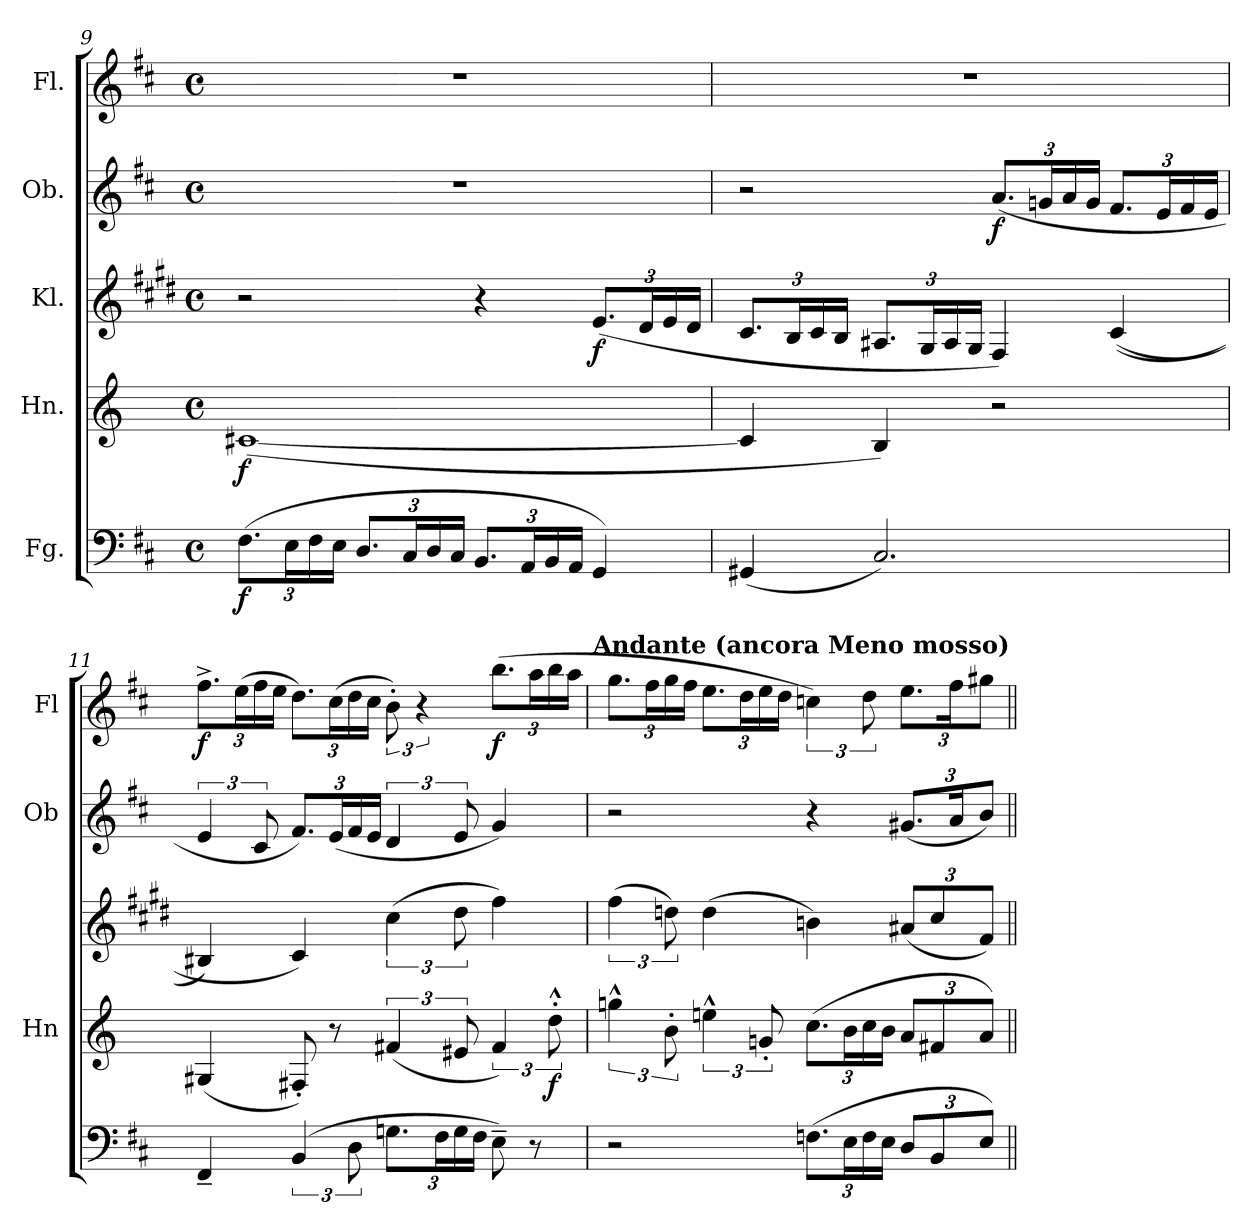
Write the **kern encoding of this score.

**kern	**dynam	**kern	**dynam	**kern	**dynam	**kern	**dynam	**kern	**dynam
*part5	*part5	*part4	*part4	*part3	*part3	*part2	*part2	*part1	*part1
*staff5	*staff5	*staff4	*staff4	*staff3	*staff3	*staff2	*staff2	*staff1	*staff1
*I"Fg.	*	*I"Hn.	*	*I"Kl.	*	*I"Ob.	*	*I"Fl.	*
*	*	*I'Hn	*	*	*	*I'Ob	*	*I'Fl	*
!!LO:PB:g=z
*clefF4	*	*clefG2	*	*clefG2	*	*clefG2	*	*clefG2	*
*	*	*ITrd4c7	*	*ITrd1c2	*	*	*	*	*
*k[f#c#]	*	*k[b-]	*	*k[f#c#]	*	*k[f#c#]	*	*k[f#c#]	*
*D:	*	*	*	*D:	*	*D:	*	*D:	*
*M4/4	*	*M4/4	*	*M4/4	*	*M4/4	*	*M4/4	*
*met(c)	*	*met(c)	*	*met(c)	*	*met(c)	*	*met(c)	*
*Xbrackettup	*	*	*	*	*	*	*	*	*
=9	=9	=9	=9	=9	=9	=9	=9	=9	=9
!	!LO:DY:b	!	!LO:DY:b	!	!	!	!	!	!
(>12.F#\L	f	(<[1F#X	f	2r	.	1r	.	1r	.
24E\L	.	.	.	.	.	.	.	.	.
24F#\	.	.	.	.	.	.	.	.	.
24E\JJ	.	.	.	.	.	.	.	.	.
12.D/L	.	.	.	.	.	.	.	.	.
24C#/L	.	.	.	.	.	.	.	.	.
24D/	.	.	.	.	.	.	.	.	.
24C#/JJ	.	.	.	.	.	.	.	.	.
12.BB/L	.	.	.	4r	.	.	.	.	.
24AA/L	.	.	.	.	.	.	.	.	.
24BB/	.	.	.	.	.	.	.	.	.
24AA/JJ	.	.	.	.	.	.	.	.	.
*	*	*	*	*Xbrackettup	*	*	*	*	*
!	!	!	!	!	!LO:DY:b	!	!	!	!
4GG/)	.	.	.	(<12.d/L	f	.	.	.	.
.	.	.	.	24c#/L	.	.	.	.	.
.	.	.	.	24d/	.	.	.	.	.
.	.	.	.	24c#/JJ	.	.	.	.	.
=10	=10	=10	=10	=10	=10	=10	=10	=10	=10
(<4GG#X/	.	4F#/]	.	12.B/L	.	2r	.	1r	.
.	.	.	.	24A/L	.	.	.	.	.
.	.	.	.	24B/	.	.	.	.	.
.	.	.	.	24A/JJ	.	.	.	.	.
2.C#/)	.	4E/)	.	12.G#X/L	.	.	.	.	.
.	.	.	.	24F#/L	.	.	.	.	.
.	.	.	.	24G#/	.	.	.	.	.
.	.	.	.	24F#/JJ	.	.	.	.	.
*	*	*	*	*	*	*Xbrackettup	*	*	*
!	!	!	!	!	!	!	!LO:DY:b	!	!
.	.	2r	.	4E/)	.	(<12.a/L	f	.	.
.	.	.	.	.	.	24gn/L	.	.	.
.	.	.	.	.	.	24a/	.	.	.
.	.	.	.	.	.	24g/JJ	.	.	.
.	.	.	.	(<(<4B/	.	12.f#/L	.	.	.
.	.	.	.	.	.	24e/L	.	.	.
.	.	.	.	.	.	24f#/	.	.	.
.	.	.	.	.	.	24e/JJ	.	.	.
=11	=11	=11	=11	=11	=11	=11	=11	=11	=11
*	*	*	*	*	*	*brackettup	*	*Xbrackettup	*
!	!	!	!	!	!	!	!	!	!LO:DY:b
4FF#~/	.	(<4C#X/	.	4A#X/)	.	6e/	.	12.ff#^\L	f
.	.	.	.	.	.	.	.	(>24ee\L	.
.	.	.	.	.	.	12c#/	.	24ff#\	.
.	.	.	.	.	.	.	.	24ee\JJ	.
*brackettup	*	*	*	*	*	*Xbrackettup	*	*	*
(>6BB/	.	8BBn'/)	.	4B/)	.	12.f#/L)	.	12.dd\L)	.
.	.	8r	.	.	.	(<24e/L	.	(>24cc#\L	.
12D\	.	.	.	.	.	24f#/	.	24dd\	.
.	.	.	.	.	.	24e/JJ	.	24cc#\JJ	.
*Xbrackettup	*	*	*	*brackettup	*	*brackettup	*	*brackettup	*
12.Gn\L	.	(<6Bn/	.	(>6b\	.	6d/	.	12b'\)	.
.	.	.	.	.	.	.	.	6r	.
24F#\L	.	.	.	.	.	.	.	.	.
24G\	.	12A#X/	.	12cc#\	.	12e/	.	.	.
24F#\JJ	.	.	.	.	.	.	.	.	.
*	*	*	*	*	*	*	*	*Xbrackettup	*
!	!	!	!	!	!	!	!	!	!LO:DY:b
8E~\)	.	6B/)	.	4ee\)	.	4g/)	.	(>12.bb\L	f
8r	.	.	.	.	.	.	.	24aa\L	.
!	!	!	!LO:DY:b	!	!	!	!	!	!
.	.	12g'^^\	f	.	.	.	.	24bb\	.
.	.	.	.	.	.	.	.	24aa\JJ	.
!!LO:PB:g=z
=12	=12	=12	=12	=12	=12	=12	=12	=12	=12
2r	.	6ccn^^\	.	(>6ee\	.	2r	.	12.gg\L	.
.	.	.	.	.	.	.	.	24ff#\L	.
.	.	12e'\	.	12ccn\)	.	.	.	24gg\	.
.	.	.	.	.	.	.	.	24ff#\JJ	.
.	.	6an^^\	.	(>4cc\	.	.	.	12.ee\L	.
.	.	.	.	.	.	.	.	24dd\L	.
.	.	12cn'/	.	.	.	.	.	24ee\	.
.	.	.	.	.	.	.	.	24dd\JJ	.
*	*	*Xbrackettup	*	*	*	*	*	*brackettup	*
(>12.Fn\L	.	(>12.f\L	.	4an\)	.	4r	.	6ccn\)	.
24E\L	.	24e\L	.	.	.	.	.	.	.
24F\	.	24f\	.	.	.	.	.	12dd\	.
24E\JJ	.	24e\JJ	.	.	.	.	.	.	.
*	*	*	*	*Xbrackettup	*	*Xbrackettup	*	*Xbrackettup	*
12D/L	.	12d/L	.	(<12g#X/L	.	(<12.g#X/L	.	12.ee\L	.
12BB/	.	12Bn/	.	12b/	.	.	.	.	.
.	.	.	.	.	.	24a/k	.	24ff#\k	.
12E/J)	.	12d/J)	.	12e/J)	.	12b/J)	.	12gg#X\J	.
!	!	!	!	!	!	!	!	!LO:TX:a:B:t=Andante (ancora Meno mosso)	!
=||	=||	=||	=||	=||	=||	=||	=||	=||	=||
*-	*-	*-	*-	*-	*-	*-	*-	*-	*-
